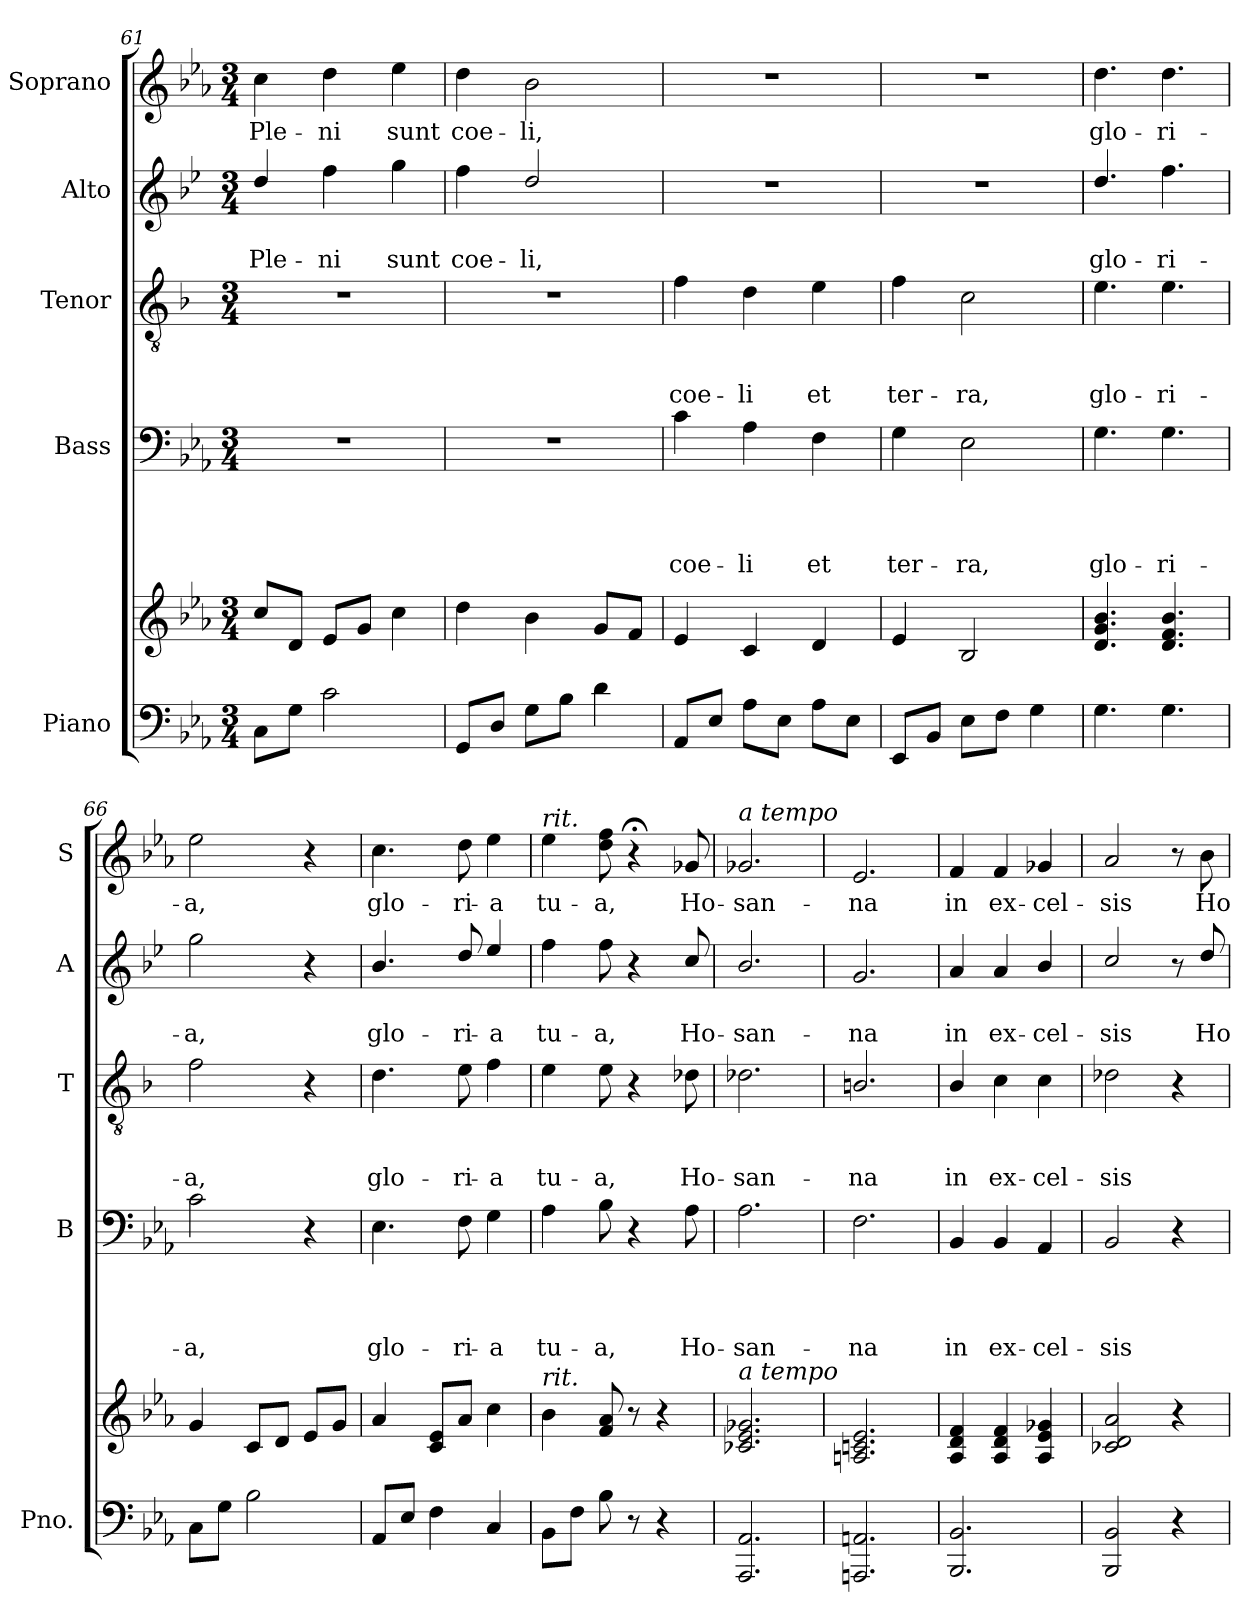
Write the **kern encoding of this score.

**kern	**kern	**kern	**text	**text	**text	**text	**kern	**text	**text	**text	**kern	**text	**text	**kern	**text
*part5	*part5	*part4	*part4	*part4	*part4	*part4	*part3	*part3	*part3	*part3	*part2	*part2	*part2	*part1	*part1
*staff6	*staff5	*staff4	*staff4	*staff4	*staff4	*staff4	*staff3	*staff3	*staff3	*staff3	*staff2	*staff2	*staff2	*staff1	*staff1
*I"Piano	*	*I"Bass	*	*	*	*	*I"Tenor	*	*	*	*I"Alto	*	*	*I"Soprano	*
*I'Pno.	*	*I'B	*	*	*	*	*I'T	*	*	*	*I'A	*	*	*I'S	*
*clefF4	*clefG2	*clefF4	*	*	*	*	*clefGv2	*	*	*	*clefG2	*	*	*clefG2	*
*	*	*	*	*	*	*	*ITrd1c2	*	*	*	*ITrd4c7	*	*	*	*
*k[b-e-a-]	*k[b-e-a-]	*k[b-e-a-]	*	*	*	*	*k[b-e-a-]	*	*	*	*k[b-e-a-]	*	*	*k[b-e-a-]	*
*E-:	*E-:	*E-:	*	*	*	*	*E-:	*	*	*	*E-:	*	*	*E-:	*
*M3/4	*M3/4	*M3/4	*	*	*	*	*M3/4	*	*	*	*M3/4	*	*	*M3/4	*
=61	=61	=61	=61	=61	=61	=61	=61	=61	=61	=61	=61	=61	=61	=61	=61
!	!	!	!	!	!	!	!	!	!	!	!	!	!LO:LY:b	!	!LO:LY:b
8C\L	8cc/L	2.r	.	.	.	.	2.r	.	.	.	4g/	.	Ple-	4cc\	Ple-
8G\J	8d/J	.	.	.	.	.	.	.	.	.	.	.	.	.	.
!	!	!	!	!	!	!	!	!	!	!	!	!	!LO:LY:b	!	!LO:LY:b
2c\	8e-/L	.	.	.	.	.	.	.	.	.	4b-\	.	-ni	4dd\	-ni
.	8g/J	.	.	.	.	.	.	.	.	.	.	.	.	.	.
!	!	!	!	!	!	!	!	!	!	!	!	!	!LO:LY:b	!	!LO:LY:b
.	4cc\	.	.	.	.	.	.	.	.	.	4cc\	.	sunt	4ee-\	sunt
!!LO:PB:g=z
=62	=62	=62	=62	=62	=62	=62	=62	=62	=62	=62	=62	=62	=62	=62	=62
!	!	!	!	!	!	!	!	!	!	!	!	!	!LO:LY:b	!	!LO:LY:b
8GG/L	4dd\	2.r	.	.	.	.	2.r	.	.	.	4b-\	.	coe-	4dd\	coe-
8D/J	.	.	.	.	.	.	.	.	.	.	.	.	.	.	.
!	!	!	!	!	!	!	!	!	!	!	!	!	!LO:LY:b	!	!LO:LY:b
8G\L	4b-\	.	.	.	.	.	.	.	.	.	2g/	.	-li,	2b-\	-li,
8B-\J	.	.	.	.	.	.	.	.	.	.	.	.	.	.	.
4d\	8g/L	.	.	.	.	.	.	.	.	.	.	.	.	.	.
.	8f/J	.	.	.	.	.	.	.	.	.	.	.	.	.	.
=63	=63	=63	=63	=63	=63	=63	=63	=63	=63	=63	=63	=63	=63	=63	=63
!	!	!	!	!	!	!LO:LY:b	!	!	!	!LO:LY:b	!	!	!	!	!
8AA-/L	4e-/	4c\	.	.	.	coe-	4e-\	.	.	coe-	2.r	.	.	2.r	.
8E-/J	.	.	.	.	.	.	.	.	.	.	.	.	.	.	.
!	!	!	!	!	!	!LO:LY:b	!	!	!	!LO:LY:b	!	!	!	!	!
8A-\L	4c/	4A-\	.	.	.	-li	4c\	.	.	-li	.	.	.	.	.
8E-\J	.	.	.	.	.	.	.	.	.	.	.	.	.	.	.
!	!	!	!	!	!	!LO:LY:b	!	!	!	!LO:LY:b	!	!	!	!	!
8A-\L	4d/	4F\	.	.	.	et	4d\	.	.	et	.	.	.	.	.
8E-\J	.	.	.	.	.	.	.	.	.	.	.	.	.	.	.
=64	=64	=64	=64	=64	=64	=64	=64	=64	=64	=64	=64	=64	=64	=64	=64
!	!	!	!	!	!	!LO:LY:b	!	!	!	!LO:LY:b	!	!	!	!	!
8EE-/L	4e-/	4G\	.	.	.	ter-	4e-\	.	.	ter-	2.r	.	.	2.r	.
8BB-/J	.	.	.	.	.	.	.	.	.	.	.	.	.	.	.
!	!	!	!	!	!	!LO:LY:b	!	!	!	!LO:LY:b	!	!	!	!	!
8E-\L	2B-/	2E-\	.	.	.	-ra,	2B-\	.	.	-ra,	.	.	.	.	.
8F\J	.	.	.	.	.	.	.	.	.	.	.	.	.	.	.
4G\	.	.	.	.	.	.	.	.	.	.	.	.	.	.	.
=65	=65	=65	=65	=65	=65	=65	=65	=65	=65	=65	=65	=65	=65	=65	=65
!	!	!	!	!	!	!LO:LY:b	!	!	!	!LO:LY:b	!	!	!LO:LY:b	!	!LO:LY:b
4.G\	4.d/ 4.g/ 4.b-/	4.G\	.	.	.	glo-	4.d\	.	.	glo-	4.g/	.	glo-	4.dd\	glo-
!	!	!	!	!	!	!LO:LY:b	!	!	!	!LO:LY:b	!	!	!LO:LY:b	!	!LO:LY:b
4.G\	4.d/ 4.f/ 4.b-/	4.G\	.	.	.	-ri-	4.d\	.	.	-ri-	4.b-\	.	-ri-	4.dd\	-ri-
=66	=66	=66	=66	=66	=66	=66	=66	=66	=66	=66	=66	=66	=66	=66	=66
!	!	!	!	!	!	!LO:LY:b	!	!	!	!LO:LY:b	!	!	!LO:LY:b	!	!LO:LY:b
8C\L	4g/	2c\	.	.	.	-a,	2e-\	.	.	-a,	2cc\	.	-a,	2ee-\	-a,
8G\J	.	.	.	.	.	.	.	.	.	.	.	.	.	.	.
2B-\	8c/L	.	.	.	.	.	.	.	.	.	.	.	.	.	.
.	8d/J	.	.	.	.	.	.	.	.	.	.	.	.	.	.
.	8e-/L	4r	.	.	.	.	4r	.	.	.	4r	.	.	4r	.
.	8g/J	.	.	.	.	.	.	.	.	.	.	.	.	.	.
=67	=67	=67	=67	=67	=67	=67	=67	=67	=67	=67	=67	=67	=67	=67	=67
!	!	!	!	!	!	!LO:LY:b	!	!	!	!LO:LY:b	!	!	!LO:LY:b	!	!LO:LY:b
8AA-/L	4a-/	4.E-\	.	.	.	glo-	4.c\	.	.	glo-	4.e-/	.	glo-	4.cc\	glo-
8E-/J	.	.	.	.	.	.	.	.	.	.	.	.	.	.	.
4F\	8c/ 8e-/L	.	.	.	.	.	.	.	.	.	.	.	.	.	.
!	!	!	!	!	!	!LO:LY:b	!	!	!	!LO:LY:b	!	!	!LO:LY:b	!	!LO:LY:b
.	8a-/J	8F\	.	.	.	-ri-	8d\	.	.	-ri-	8g/	.	-ri-	8dd\	-ri-
!	!	!	!	!	!	!LO:LY:b	!	!	!	!LO:LY:b	!	!	!LO:LY:b	!	!LO:LY:b
4C/	4cc\	4G\	.	.	.	-a	4e-\	.	.	-a	4a-/	.	-a	4ee-\	-a
=68	=68	=68	=68	=68	=68	=68	=68	=68	=68	=68	=68	=68	=68	=68	=68
!	!	!	!	!	!	!	!	!	!	!	!	!	!	!LO:TX:a:i:t=rit.	!
!	!LO:TX:a:i:t=rit.	!	!	!	!	!	!	!	!	!	!	!	!	!	!
!	!	!	!	!	!	!LO:LY:b	!	!	!	!LO:LY:b	!	!	!LO:LY:b	!	!LO:LY:b
8BB-\L	4b-\	4A-\	.	.	.	tu-	4d\	.	.	tu-	4b-\	.	tu-	4ee-\	tu-
8F\J	.	.	.	.	.	.	.	.	.	.	.	.	.	.	.
!	!	!	!	!	!	!LO:LY:b	!	!	!	!LO:LY:b	!	!	!LO:LY:b	!	!LO:LY:b
8B-\	8f/ 8a-/	8B-\	.	.	.	-a,	8d\	.	.	-a,	8b-\	.	-a,	8dd\Z 8ff\Z	-a,
8r	8r	4r	.	.	.	.	4r	.	.	.	4r	.	.	4r;<	.
4r	4r	.	.	.	.	.	.	.	.	.	.	.	.	.	.
!	!	!	!	!	!	!LO:LY:b	!	!	!	!LO:LY:b	!	!	!LO:LY:b	!	!LO:LY:b
.	.	8A-\	.	.	.	Ho-	8c-X\	.	.	Ho-	8f/	.	Ho-	8g-X/	Ho-
!!LO:LB:g=z
=69	=69	=69	=69	=69	=69	=69	=69	=69	=69	=69	=69	=69	=69	=69	=69
!	!	!	!	!	!	!	!	!	!	!	!	!	!	!LO:TX:a:i:t=a tempo	!
!	!LO:TX:a:i:t=a tempo	!	!	!	!	!	!	!	!	!	!	!	!	!	!
!	!	!	!	!	!	!LO:LY:b	!	!	!	!LO:LY:b	!	!	!LO:LY:b	!	!LO:LY:b
2.AAA-/ 2.AA-/	2.c-X/ 2.e-/ 2.g-X/	2.A-\	.	.	.	-san-	2.c-X\	.	.	-san-	2.e-/	.	-san-	2.g-X/	-san-
=70	=70	=70	=70	=70	=70	=70	=70	=70	=70	=70	=70	=70	=70	=70	=70
!	!	!	!	!	!	!LO:LY:b	!	!	!	!LO:LY:b	!	!	!LO:LY:b	!	!LO:LY:b
2.AAAn/ 2.AAn/	2.An/ 2.cni/ 2.e-/	2.F\	.	.	.	-na	2.An/	.	.	-na	2.c/	.	-na	2.e-/	-na
=71	=71	=71	=71	=71	=71	=71	=71	=71	=71	=71	=71	=71	=71	=71	=71
!	!	!	!	!	!	!LO:LY:b	!	!	!	!LO:LY:b	!	!	!LO:LY:b	!	!LO:LY:b
2.BBB-/ 2.BB-/	4A-i/ 4d/ 4f/	4BB-/	.	.	.	in	4A-i/	.	.	in	4d/	.	in	4f/	in
!	!	!	!	!	!	!LO:LY:b	!	!	!	!LO:LY:b	!	!	!LO:LY:b	!	!LO:LY:b
.	4A-/ 4d/ 4f/	4BB-/	.	.	.	ex-	4B-\	.	.	ex-	4d/	.	ex-	4f/	ex-
!	!	!	!	!	!	!LO:LY:b	!	!	!	!LO:LY:b	!	!	!LO:LY:b	!	!LO:LY:b
.	4A-/ 4e-/ 4g-X/	4AA-/	.	.	.	-cel-	4B-\	.	.	-cel-	4e-/	.	-cel-	4g-X/	-cel-
=72	=72	=72	=72	=72	=72	=72	=72	=72	=72	=72	=72	=72	=72	=72	=72
!	!	!	!	!	!	!LO:LY:b	!	!	!	!LO:LY:b	!	!	!LO:LY:b	!	!LO:LY:b
2BBB-/ 2BB-/	2c-X/ 2d/ 2a-/	2BB-/	.	.	.	-sis	2c-X\	.	.	-sis	2f/	.	-sis	2a-/	-sis
4r	4r	4r	.	.	.	.	4r	.	.	.	8r	.	.	8r	.
!	!	!	!	!	!	!	!	!	!	!	!	!	!LO:LY:b	!	!LO:LY:b
.	.	.	.	.	.	.	.	.	.	.	8g/	.	Ho-	8b-\	Ho-
=	=	=	=	=	=	=	=	=	=	=	=	=	=	=	=
*-	*-	*-	*-	*-	*-	*-	*-	*-	*-	*-	*-	*-	*-	*-	*-
